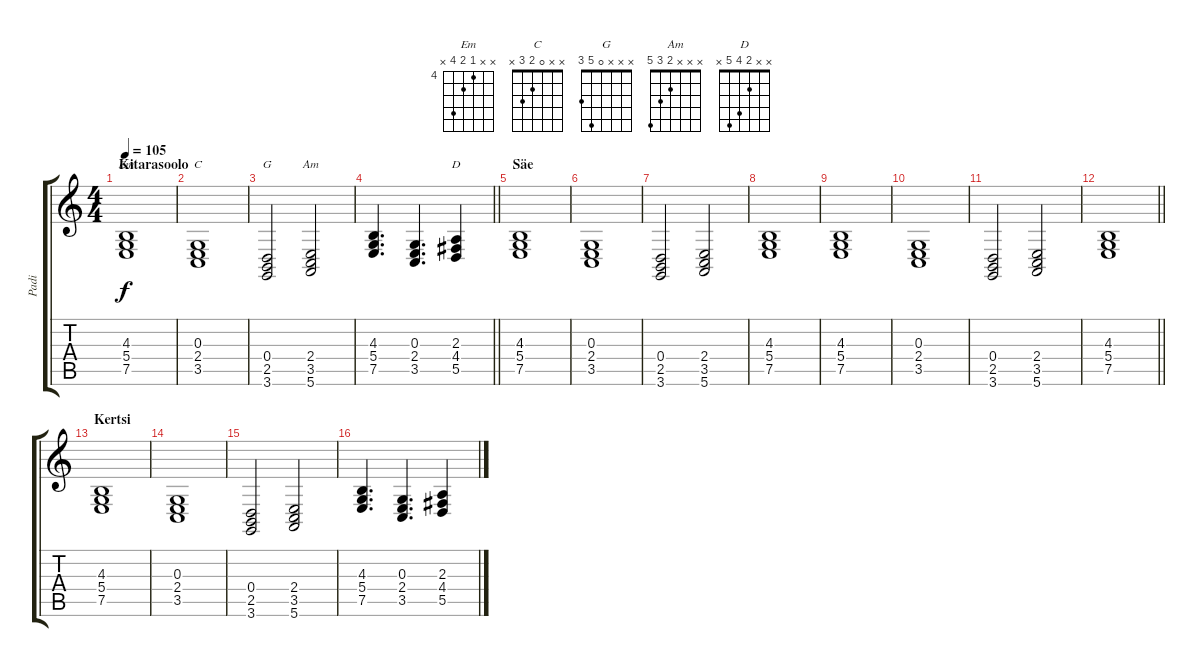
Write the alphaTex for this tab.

\track ("Padi" "Padi") {instrument pad2warm}
\staff {score tabs}
\tuning (E4 B3 G3 D3 A2 E2) {hide}
\chord ("Em" x x 4 5 7 x) {firstfret 4}
\chord ("C" x x 0 2 3 x)
\chord ("G" x x x 0 5 3)
\chord ("Am" x x x 2 3 5)
\chord ("D" x x 2 4 5 x)
\ts (4 4)
\section ("" "Kitarasoolo")
\tempo 105
\clef g2
\ks c
(4.3 5.4 7.5).1{ch "Em" dy f} |
(0.3 2.4 3.5).1{ch "C"} |
(0.4 2.5 3.6).2{ch "G"} (2.4 3.5 5.6).2{ch "Am"} |
\barLineRight lightlight
(4.3 5.4 7.5).4{d} (0.3 2.4 3.5).4{d} (2.3 4.4 5.5).4{ch "D"} |
\section ("" "Säe")
(4.3 5.4 7.5).1 |
(0.3 2.4 3.5).1 |
(0.4 2.5 3.6).2 (2.4 3.5 5.6).2 |
(4.3 5.4 7.5).1 |
(4.3 5.4 7.5).1 |
(0.3 2.4 3.5).1 |
(0.4 2.5 3.6).2 (2.4 3.5 5.6).2 |
\barLineRight lightlight
(4.3 5.4 7.5).1 |
\section ("" "Kertsi")
(4.3 5.4 7.5).1 |
(0.3 2.4 3.5).1 |
(0.4 2.5 3.6).2 (2.4 3.5 5.6).2 |
(4.3 5.4 7.5).4{d} (0.3 2.4 3.5).4{d} (2.3 4.4 5.5).4
